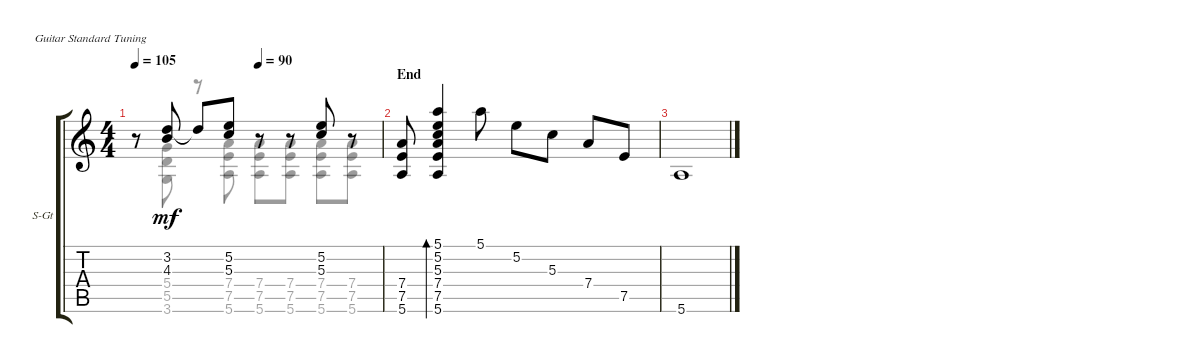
\defaultSystemsLayout 4
\bracketExtendMode groupsimilarinstruments
\firstSystemTrackNameOrientation horizontal
\otherSystemsTrackNameOrientation horizontal
\track ("Solo guitar (without capo)" "S-Gt") {instrument acousticguitarsteel}
\staff {score tabs}
\tuning (E4 B3 G3 D3 A2 E2)
\voice
\ts (4 4)
\tempo 105
\tempo (90 0.5)
\clef g2
\ks c
r.8{dy mf} (3.2 4.3).8 3.2{t}.8 (5.3 5.2).8 r.8 r.8 (5.2 5.3).8 r.8 |
\section ("" "End")
(7.4 7.5 5.6).8 (5.6 7.5 7.4 5.3 5.2 5.1).4{bd 120} 5.1.8 5.2.8 5.3.8 7.4.8 7.5.8 |
5.6.1
\voice
\clef g2
\ottava regular
\simile none
\ks c
r.8{dy mf} (5.5 5.4 3.6).8 r.8 (7.5 7.4 5.6).8 (7.4 5.6 7.5).8 (7.5 7.4 5.6).8 (7.5 7.4 5.6).8 (7.4 7.5 5.6).8 |
|
